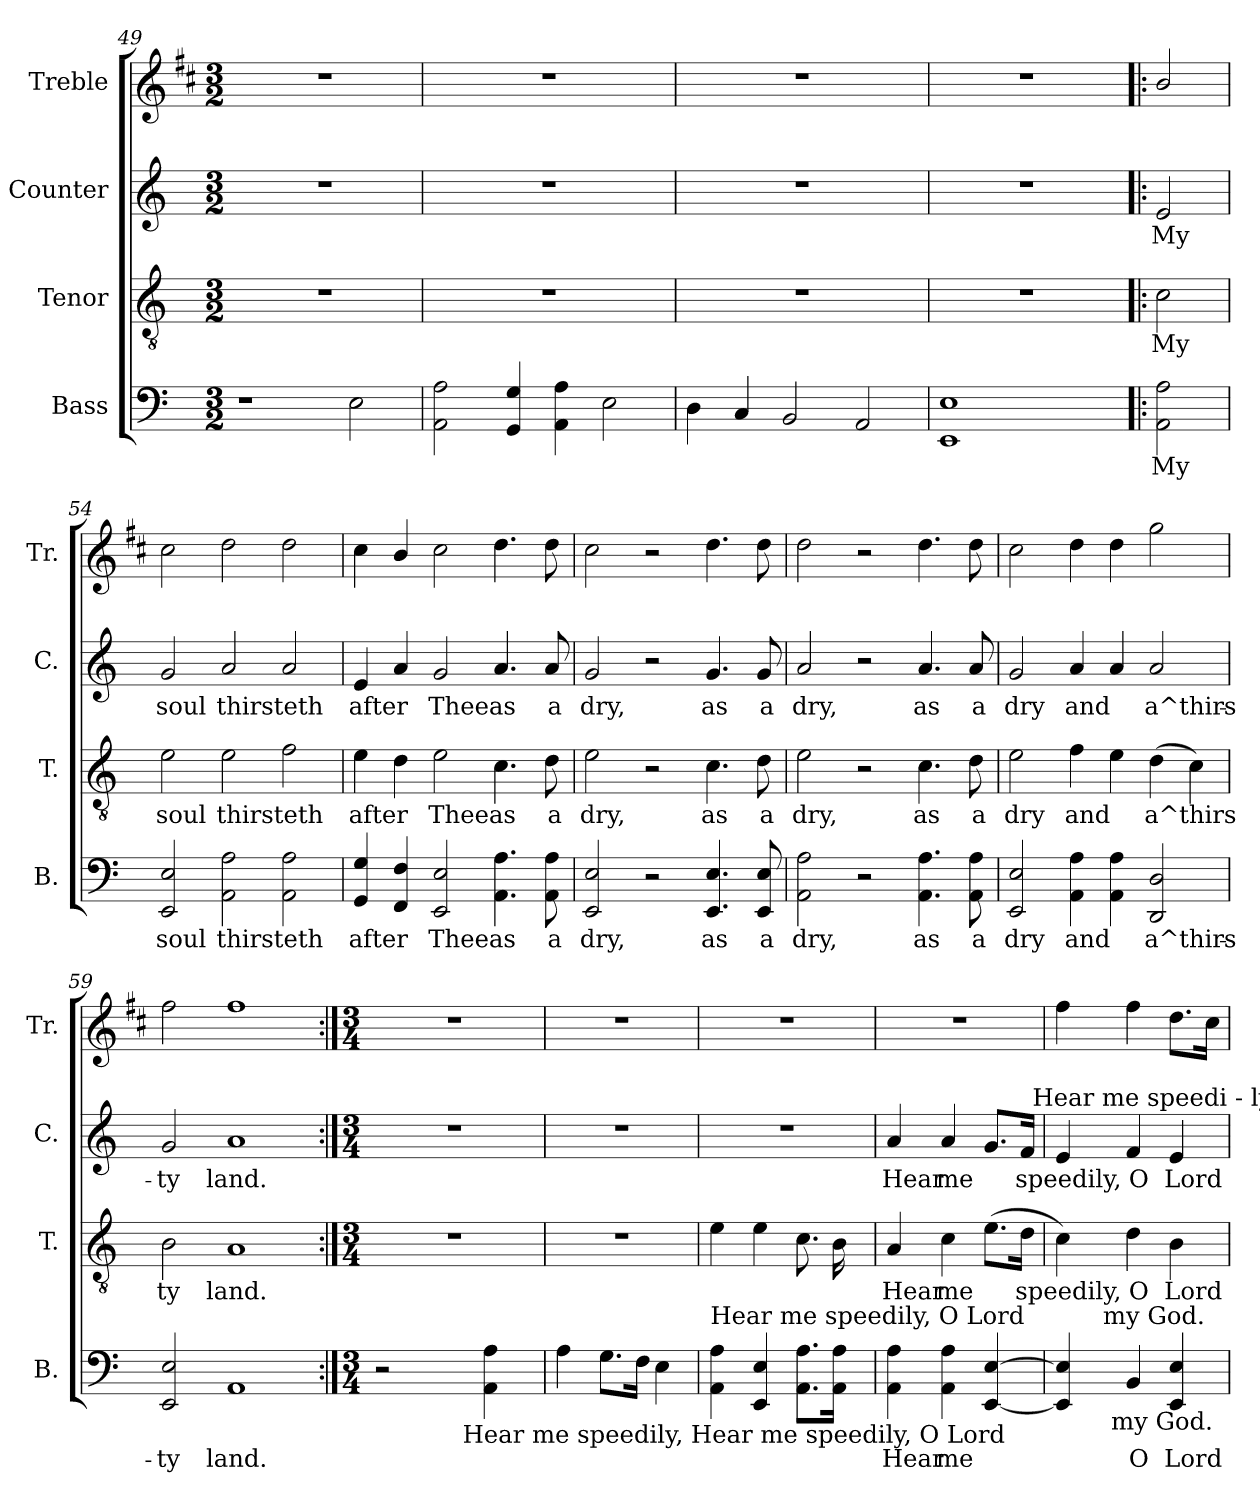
**kern	**text	**kern	**text	**kern	**text	**kern
*part4	*part4	*part3	*part3	*part2	*part2	*part1
*staff4	*staff4	*staff3	*staff3	*staff2	*staff2	*staff1
*I"Bass	*	*I"Tenor	*	*I"Counter	*	*I"Treble
*I'B.	*	*I'T.	*	*I'C.	*	*I'Tr.
*clefF4	*	*clefGv2	*	*clefG2	*	*clefG2
*	*	*	*	*	*	*ITrd1c2
*k[]	*	*k[]	*	*k[]	*	*k[]
*C:	*	*C:	*	*C:	*	*C:
*M3/2	*	*M3/2	*	*M3/2	*	*M3/2
=49	=49	=49	=49	=49	=49	=49
1r	.	1.r	.	1.r	.	1.r
!	!LO:LY:a:cj	!	!	!	!	!
2E\	.	.	.	.	.	.
=50	=50	=50	=50	=50	=50	=50
!	!LO:LY:a:cj	!	!	!	!	!
2AA\ 2A\	.	1.r	.	1.r	.	1.r
!	!LO:LY:a:cj	!	!	!	!	!
4GG/ 4G/	.	.	.	.	.	.
!	!LO:LY:a:cj	!	!	!	!	!
4AA\ 4A\	.	.	.	.	.	.
!	!LO:LY:a:cj	!	!	!	!	!
2E\	.	.	.	.	.	.
=51	=51	=51	=51	=51	=51	=51
!	!LO:LY:a:cj	!	!	!	!	!
4D\	.	1.r	.	1.r	.	1.r
!	!LO:LY:a:cj	!	!	!	!	!
4C/	.	.	.	.	.	.
!	!LO:LY:a:cj	!	!	!	!	!
2BB/	.	.	.	.	.	.
!	!LO:LY:a:cj	!	!	!	!	!
2AA/	.	.	.	.	.	.
=52	=52	=52	=52	=52	=52	=52
!	!LO:LY:a:cj	!	!	!	!	!
1EE 1E	.	1.r	.	1.r	.	1.r
2ryy	.	.	.	.	.	.
=53!|:	=53!|:	=53!|:	=53!|:	=53!|:	=53!|:	=53!|:
!	!LO:LY:a:cj	!	!LO:LY:a:cj	!	!LO:LY:b:cj	!
2AA\ 2A\	My	2c\	My	2e/	My	2a/
=54	=54	=54	=54	=54	=54	=54
!	!LO:LY:a:cj	!	!LO:LY:a:cj	!	!LO:LY:b:cj	!
2EE/ 2E/	soul	2e\	soul	2g/	soul	2b\
!	!LO:LY:a:cj	!	!LO:LY:a:cj	!	!LO:LY:b:cj	!
2AA\ 2A\	thirsteth	2e\	thirsteth	2a/	thirsteth	2cc\
!	!LO:LY:a:cj	!	!LO:LY:a:cj	!	!LO:LY:b:cj	!
2AA\ 2A\	.	2f\	.	2a/	.	2cc\
!!LO:PB:g=z
=55	=55	=55	=55	=55	=55	=55
!	!LO:LY:a:cj	!	!LO:LY:a:cj	!	!LO:LY:b:cj	!
4G/ 4GG/	after	4e\	after	4e/	after	4b\
!	!LO:LY:a:cj	!	!LO:LY:a:cj	!	!LO:LY:b:cj	!
4F/ 4FF/	.	4d\	.	4a/	.	4a/
!	!LO:LY:a:cj	!	!LO:LY:a:cj	!	!LO:LY:b:cj	!
2E/ 2EE/	Thee	2e\	Thee	2g/	Thee	2b\
!	!LO:LY:a:cj	!	!LO:LY:a:cj	!	!LO:LY:b:cj	!
4.A\ 4.AA\	as	4.c\	as	4.a/	as	4.cc\
!	!LO:LY:a:cj	!	!LO:LY:a:cj	!	!LO:LY:b:cj	!
8A\ 8AA\	a	8d\	a	8a/	a	8cc\
=56	=56	=56	=56	=56	=56	=56
!	!LO:LY:a:cj	!	!LO:LY:a:cj	!	!LO:LY:b:cj	!
2E/ 2EE/	dry,	2e\	dry,	2g/	dry,	2b\
2r	.	2r	.	2r	.	2r
!	!LO:LY:a:cj	!	!LO:LY:a:cj	!	!LO:LY:b:cj	!
4.E/ 4.EE/	as	4.c\	as	4.g/	as	4.cc\
!	!LO:LY:a:cj	!	!LO:LY:a:cj	!	!LO:LY:b:cj	!
8E/ 8EE/	a	8d\	a	8g/	a	8cc\
=57	=57	=57	=57	=57	=57	=57
!	!LO:LY:a:cj	!	!LO:LY:a:cj	!	!LO:LY:b:cj	!
2A\ 2AA\	dry,	2e\	dry,	2a/	dry,	2cc\
2r	.	2r	.	2r	.	2r
!	!LO:LY:a:cj	!	!LO:LY:a:cj	!	!LO:LY:b:cj	!
4.AA\ 4.A\	as	4.c\	as	4.a/	as	4.cc\
!	!LO:LY:a:cj	!	!LO:LY:a:cj	!	!LO:LY:b:cj	!
8AA\ 8A\	a	8d\	a	8a/	a	8cc\
=58	=58	=58	=58	=58	=58	=58
!	!LO:LY:a:cj	!	!LO:LY:a:cj	!	!LO:LY:b:cj	!
2E/ 2EE/	dry	2e\	dry	2g/	dry	2b\
!	!LO:LY:a:cj	!	!LO:LY:a:cj	!	!LO:LY:b:cj	!
4A\ 4AA\	and	4f\	and	4a/	and	4cc\
!	!LO:LY:a:cj	!	!LO:LY:a:cj	!	!LO:LY:b:cj	!
4A\ 4AA\	.	4e\	.	4a/	.	4cc\
!	!LO:LY:a:cj	!	!LO:LY:a:cj	!	!LO:LY:b:cj	!
2DD/ 2D/	a^thirs-	(>4d\	a^thirs-	2a/	a^thirs-	2ff\
!	!	!	!LO:LY:a:cj	!	!	!
.	.	4c\)	--	.	.	.
=59	=59	=59	=59	=59	=59	=59
!	!LO:LY:a:cj	!	!LO:LY:a:cj	!	!LO:LY:b:cj	!
2E/ 2EE/	-ty	2B\	-ty	2g/	-ty	2ee\
!	!LO:LY:a:cj	!	!LO:LY:a:cj	!	!LO:LY:b:cj	!
1AA	land.	1A	land.	1a	land.	1ee
=60:|!	=60:|!	=60:|!	=60:|!	=60:|!	=60:|!	=60:|!
*M3/4	*	*M3/4	*	*M3/4	*	*M3/4
*^	*	*	*	*	*	*
2r	4ryy	.	2.r	.	2.r	.	2.r
.	8ryy	.	.	.	.	.	.
.	32.ryy	.	.	.	.	.	.
!	!LO:TX:b:t=Hear me speedily, Hear me speedily, O Lord	!	!	!	!	!	!
.	4ryy	.	.	.	.	.	.
!	!	!LO:LY:a:cj	!	!	!	!	!
4A\ 4AA\	.	.	.	.	.	.	.
.	16ryy	.	.	.	.	.	.
.	64ryy	.	.	.	.	.	.
=61	=61	=61	=61	=61	=61	=61	=61
!	!	!LO:LY:a:cj	!	!	!	!	!
*v	*v	*	*	*	*	*	*
4A\	.	2.r	.	2.r	.	2.r
!	!LO:LY:a:cj	!	!	!	!	!
8.G\L	.	.	.	.	.	.
!	!LO:LY:a:cj	!	!	!	!	!
16F\Jk	.	.	.	.	.	.
!	!LO:LY:a:cj	!	!	!	!	!
4E\	.	.	.	.	.	.
=62	=62	=62	=62	=62	=62	=62
!LO:TX:a:t=Hear me speedily, O Lord	!	!	!	!	!	!
!	!LO:LY:a:cj	!	!LO:LY:a:cj	!	!	!
4A\ 4AA\	.	4e\	.	2.r	.	2.r
!	!LO:LY:a:cj	!	!LO:LY:a:cj	!	!	!
4E/ 4EE/	.	4e\	.	.	.	.
!	!LO:LY:a:cj	!	!LO:LY:a:cj	!	!	!
8.A\ 8.AA\L	.	8.c\	.	.	.	.
!	!LO:LY:a:cj	!	!LO:LY:a:cj	!	!	!
16A\ 16AA\Jk	.	16B\	.	.	.	.
=63	=63	=63	=63	=63	=63	=63
!	!LO:LY:a:cj	!	!LO:LY:a:cj	!	!LO:LY:b:cj	!
*	*	*	*	*^	*	*
4A\ 4AA\	Hear	4A/	Hear	4a/	2ryy	Hear	2.r
!	!LO:LY:a:cj	!	!LO:LY:a:cj	!	!	!LO:LY:b:cj	!
4A\ 4AA\	me	4c\	me	4a/	.	me	.
!	!LO:LY:a:cj	!	!LO:LY:a:cj	!	!	!LO:LY:b:cj	!
[>4E/ [<4EE/	.	(>8.e\L	.	8.g/L	8..ryy	.	.
!	!	!	!LO:LY:a:cj	!	!	!LO:LY:b:cj	!
.	.	16d\J	speedily,	16f/Jk	.	speedily,	.
!	!	!	!	!	!LO:TX:a:t=Hear me speedi - ly, O	!	!
.	.	.	.	.	32ryy	.	.
=64	=64	=64	=64	=64	=64	=64	=64
!	!LO:LY:a:cj	!	!LO:LY:a:cj	!	!	!LO:LY:b:cj	!
*^	*	*	*	*	*	*	*
*	*^	*	*	*	*v	*v	*	*
4E/] 4EE/]	8.ryy	8ryy	.	4c\)	.	4e/	.	4ee\
.	.	16ryy	.	.	.	.	.	.
!	!LO:TX:a:t=my God.	!	!	!	!	!	!	!
.	2ryy	64ryy	.	.	.	.	.	.
!	!	!LO:TX:b:t=my God.	!	!	!	!	!	!
.	.	2ryy	.	.	.	.	.	.
!	!	!	!LO:LY:a:cj	!	!LO:LY:a:cj	!	!LO:LY:b:cj	!
4BB/	.	.	O	4d\	O	4f/	O	4ee\
!	!	!	!LO:LY:a:cj	!	!LO:LY:a:cj	!	!LO:LY:b:cj	!
4E/ 4EE/	.	.	Lord	4B\	Lord	4e/	Lord	8.cc\L
.	16ryy	.	.	.	.	.	.	16b\Jk
.	.	32.ryy	.	.	.	.	.	.
*v	*v	*v	*	*	*	*	*	*
=	=	=	=	=	=	=
*-	*-	*-	*-	*-	*-	*-
